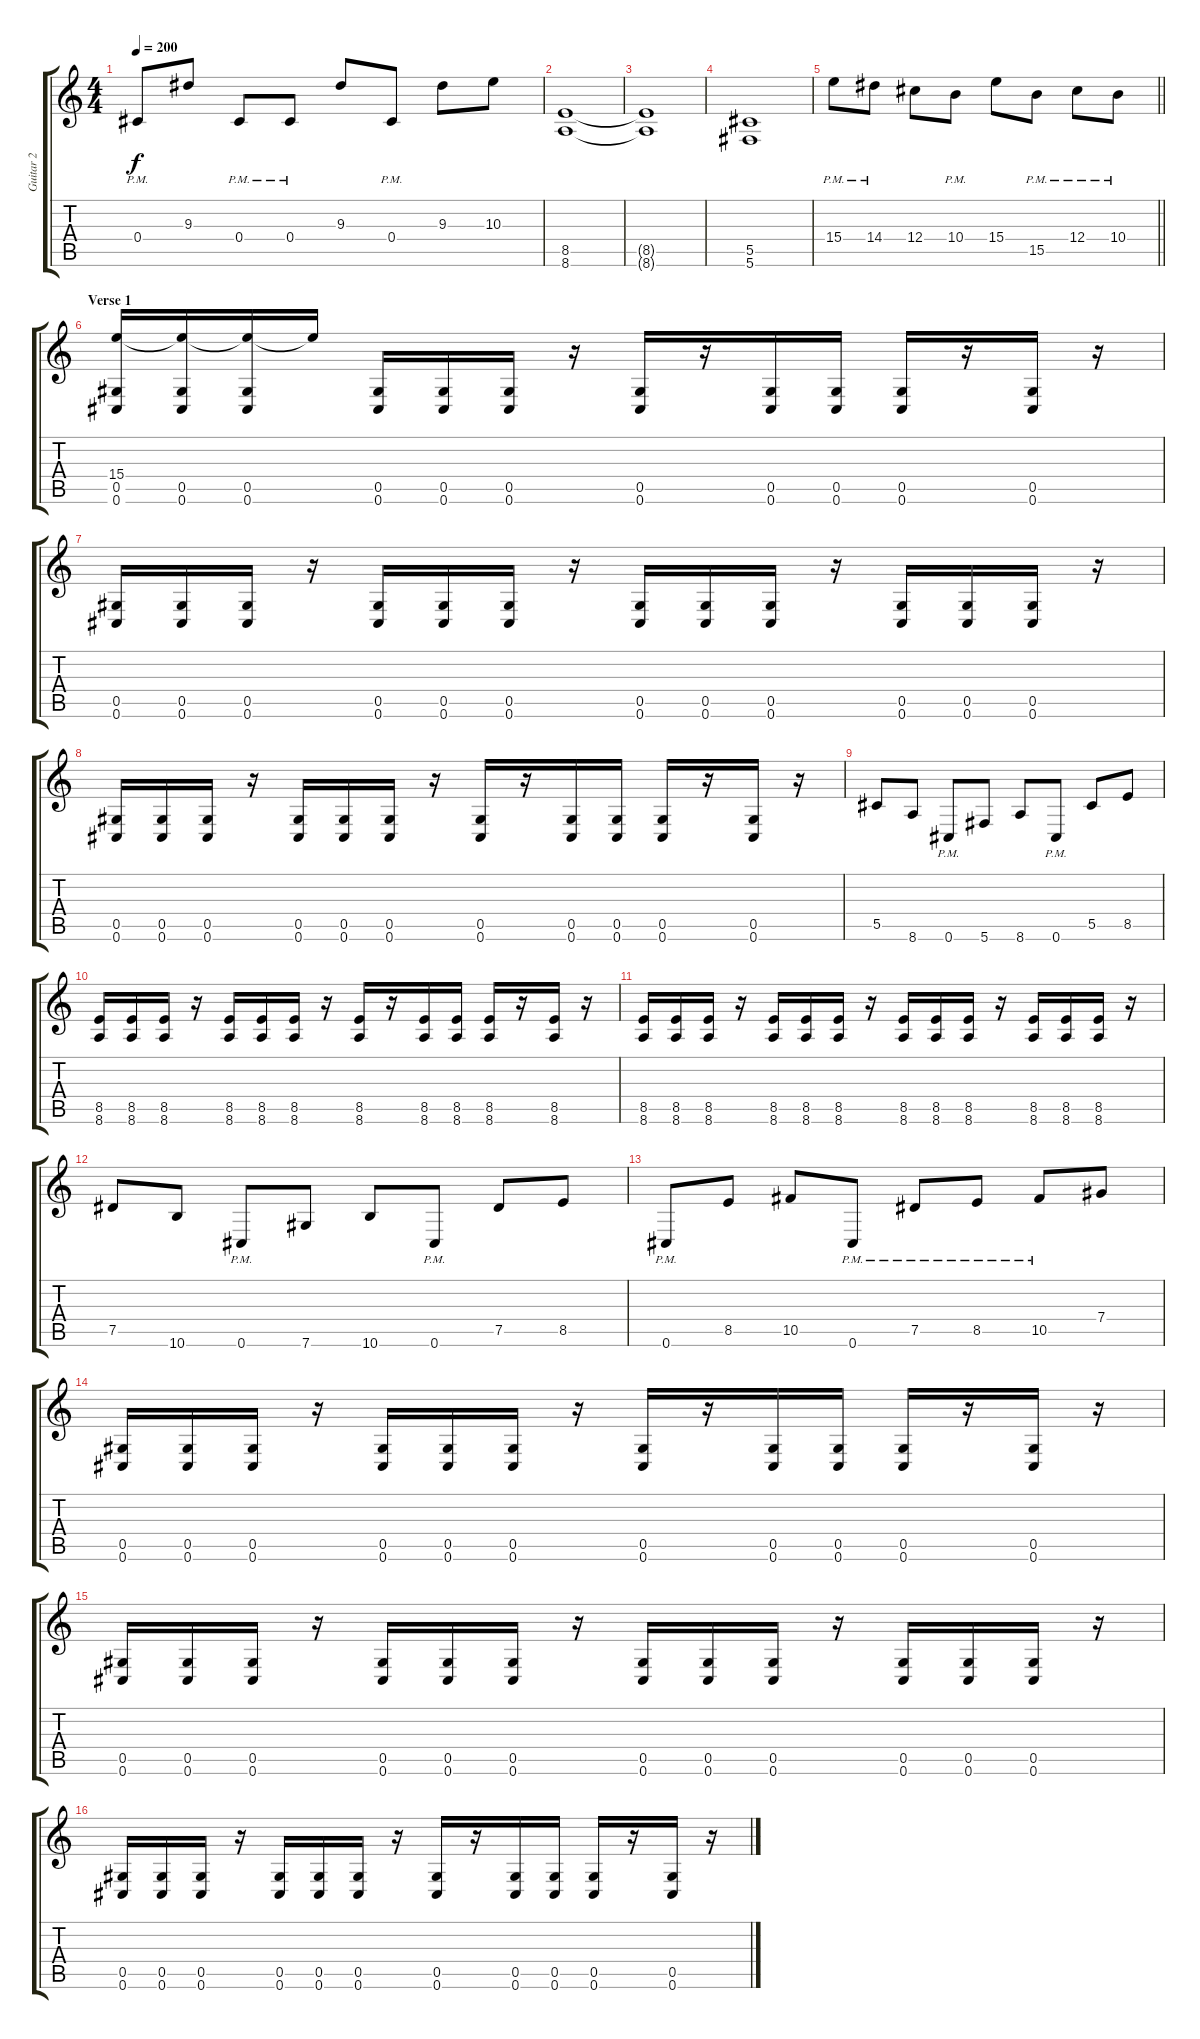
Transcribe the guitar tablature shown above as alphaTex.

\track ("Guitar 2 " "Guitar 2 ") {instrument overdrivenguitar}
\staff {score tabs}
\tuning (Eb4 Bb3 Gb3 Db3 Ab2 Db2) {hide}
\ts (4 4)
\tempo 200
\clef g2
\ks c
0.4{pm}.8{dy f} 9.3.8 0.4{pm}.8 0.4{pm}.8 9.3.8 0.4{pm}.8 9.3.8 10.3.8 |
(8.5 8.6).1 |
(8.5{t} 8.6{t}).1 |
(5.5 5.6).1 |
\barLineRight lightlight
15.4{pm}.8 14.4{pm}.8 12.4.8 10.4{pm}.8 15.4.8 15.5{pm}.8 12.4{pm}.8 10.4{pm}.8 |
\section ("" "Verse 1")
(15.4 0.5 0.6).16 (15.4{t} 0.5 0.6).16 (15.4{t} 0.5 0.6).16 15.4{t}.16 (0.5 0.6).16 (0.5 0.6).16 (0.5 0.6).16 r.16 (0.5 0.6).16 r.16 (0.5 0.6).16 (0.5 0.6).16 (0.5 0.6).16 r.16 (0.5 0.6).16 r.16 |
(0.5 0.6).16 (0.5 0.6).16 (0.5 0.6).16 r.16 (0.5 0.6).16 (0.5 0.6).16 (0.5 0.6).16 r.16 (0.5 0.6).16 (0.5 0.6).16 (0.5 0.6).16 r.16 (0.5 0.6).16 (0.5 0.6).16 (0.5 0.6).16 r.16 |
(0.5 0.6).16 (0.5 0.6).16 (0.5 0.6).16 r.16 (0.5 0.6).16 (0.5 0.6).16 (0.5 0.6).16 r.16 (0.5 0.6).16 r.16 (0.5 0.6).16 (0.5 0.6).16 (0.5 0.6).16 r.16 (0.5 0.6).16 r.16 |
5.5.8 8.6.8 0.6{pm}.8 5.6.8 8.6.8 0.6{pm}.8 5.5.8 8.5.8 |
(8.5 8.6).16 (8.5 8.6).16 (8.5 8.6).16 r.16 (8.5 8.6).16 (8.5 8.6).16 (8.5 8.6).16 r.16 (8.5 8.6).16 r.16 (8.5 8.6).16 (8.5 8.6).16 (8.5 8.6).16 r.16 (8.5 8.6).16 r.16 |
(8.5 8.6).16 (8.5 8.6).16 (8.5 8.6).16 r.16 (8.5 8.6).16 (8.5 8.6).16 (8.5 8.6).16 r.16 (8.5 8.6).16 (8.5 8.6).16 (8.5 8.6).16 r.16 (8.5 8.6).16 (8.5 8.6).16 (8.5 8.6).16 r.16 |
7.5.8 10.6.8 0.6{pm}.8 7.6.8 10.6.8 0.6{pm}.8 7.5.8 8.5.8 |
0.6{pm}.8 8.5.8 10.5.8 0.6{pm}.8 7.5{pm}.8 8.5{pm}.8 10.5{pm}.8 7.4.8 |
(0.5 0.6).16 (0.5 0.6).16 (0.5 0.6).16 r.16 (0.5 0.6).16 (0.5 0.6).16 (0.5 0.6).16 r.16 (0.5 0.6).16 r.16 (0.5 0.6).16 (0.5 0.6).16 (0.5 0.6).16 r.16 (0.5 0.6).16 r.16 |
(0.5 0.6).16 (0.5 0.6).16 (0.5 0.6).16 r.16 (0.5 0.6).16 (0.5 0.6).16 (0.5 0.6).16 r.16 (0.5 0.6).16 (0.5 0.6).16 (0.5 0.6).16 r.16 (0.5 0.6).16 (0.5 0.6).16 (0.5 0.6).16 r.16 |
(0.5 0.6).16 (0.5 0.6).16 (0.5 0.6).16 r.16 (0.5 0.6).16 (0.5 0.6).16 (0.5 0.6).16 r.16 (0.5 0.6).16 r.16 (0.5 0.6).16 (0.5 0.6).16 (0.5 0.6).16 r.16 (0.5 0.6).16 r.16
